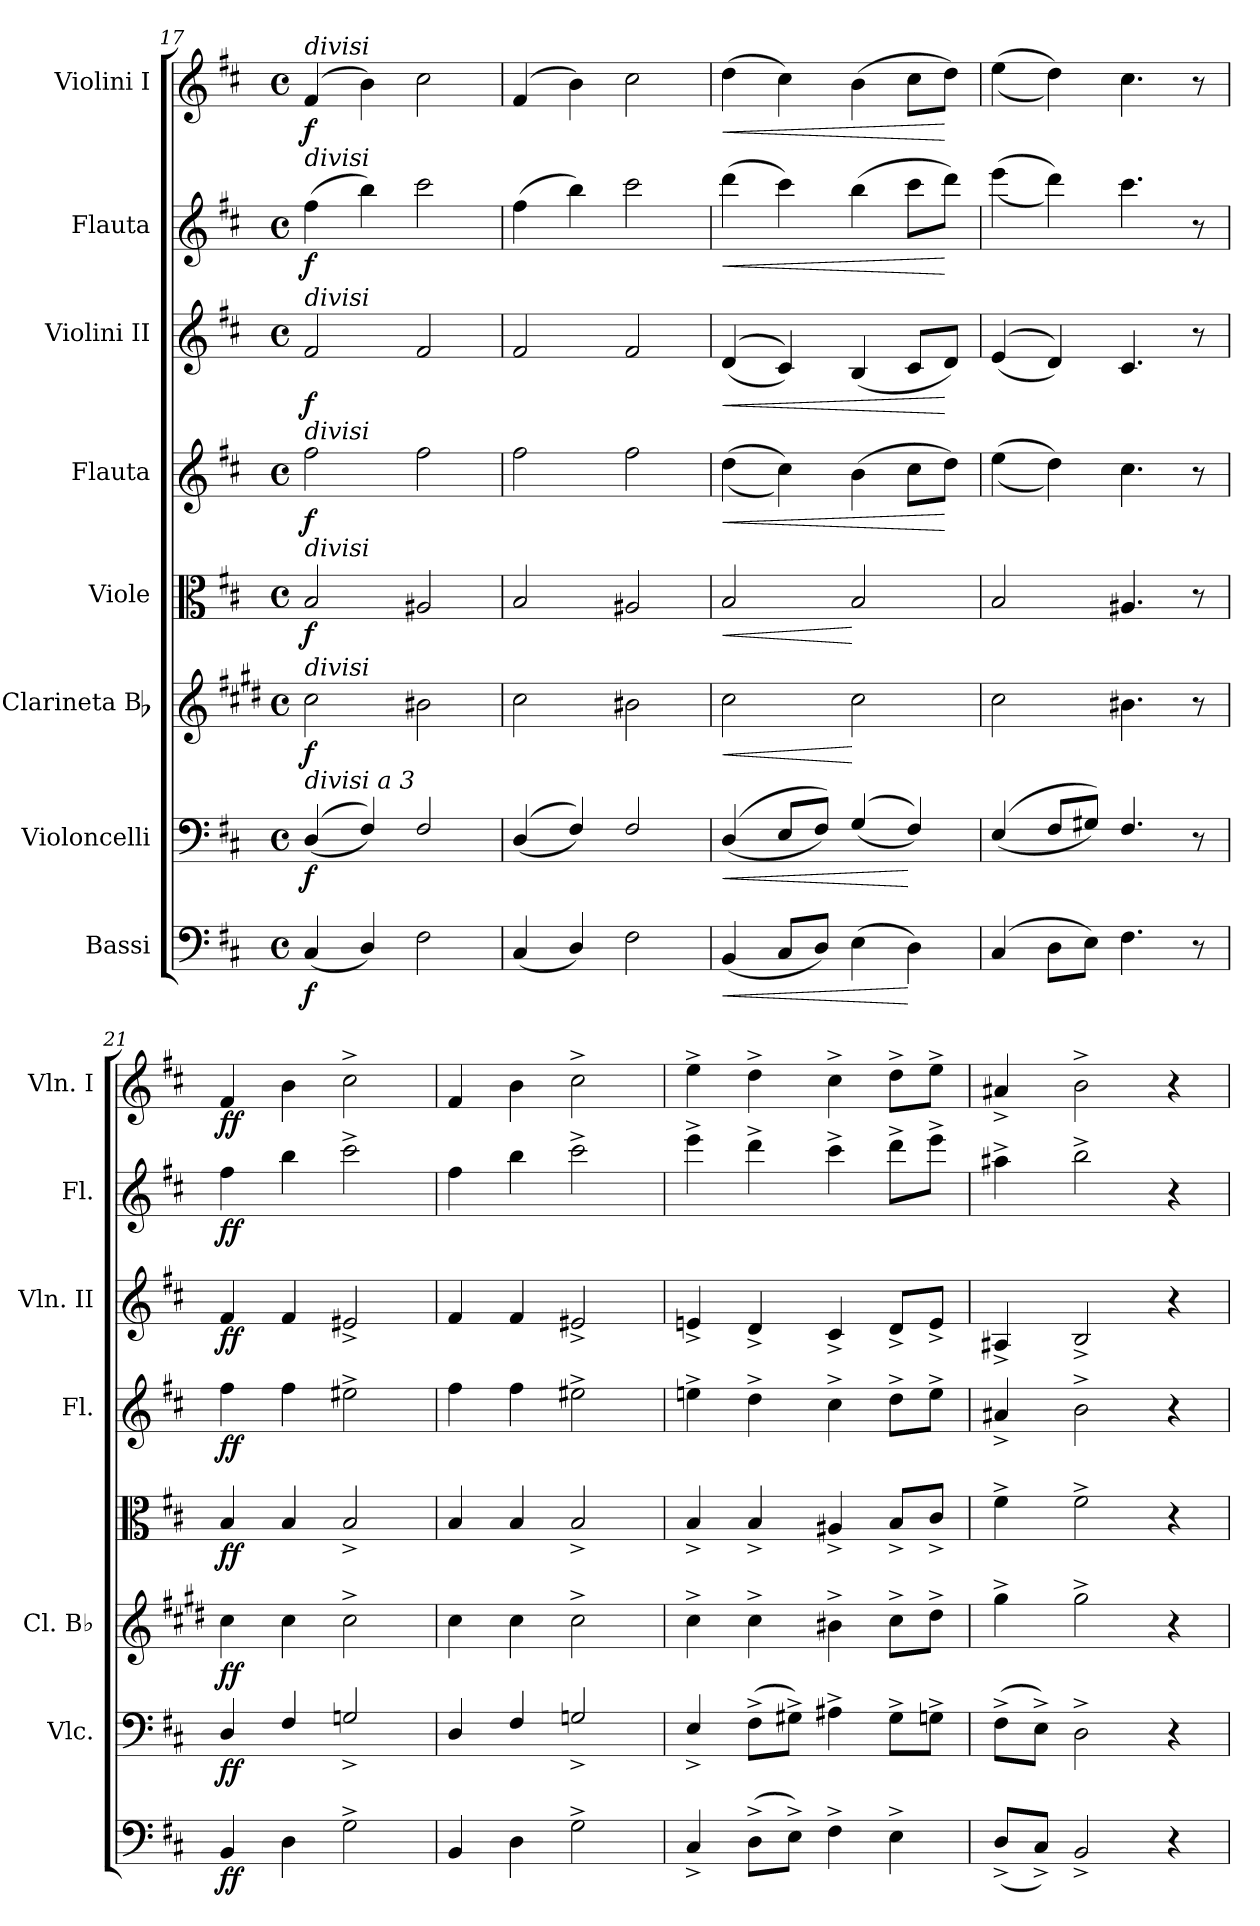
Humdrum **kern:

**kern	**dynam	**kern	**dynam	**kern	**dynam	**kern	**dynam	**kern	**dynam	**kern	**dynam	**kern	**dynam	**kern	**dynam
*part8	*part8	*part7	*part7	*part6	*part6	*part5	*part5	*part4	*part4	*part3	*part3	*part2	*part2	*part1	*part1
*staff8	*staff8	*staff7	*staff7	*staff6	*staff6	*staff5	*staff5	*staff4	*staff4	*staff3	*staff3	*staff2	*staff2	*staff1	*staff1
*I"Bassi	*	*I"Violoncelli	*	*I"Clarineta Bb	*	*I"Viole	*	*I"Flauta	*	*I"Violini II	*	*I"Flauta	*	*I"Violini I	*
*	*	*I'Vlc.	*	*I'Cl. Bb	*	*	*	*I'Fl.	*	*I'Vln. II	*	*I'Fl.	*	*I'Vln. I	*
*clefF4	*	*clefF4	*	*clefG2	*	*clefC3	*	*clefG2	*	*clefG2	*	*clefG2	*	*clefG2	*
*	*	*	*	*ITrd1c2	*	*	*	*	*	*	*	*	*	*	*
*k[f#c#]	*	*k[f#c#]	*	*k[f#c#]	*	*k[f#c#]	*	*k[f#c#]	*	*k[f#c#]	*	*k[f#c#]	*	*k[f#c#]	*
*M4/4	*	*M4/4	*	*M4/4	*	*M4/4	*	*M4/4	*	*M4/4	*	*M4/4	*	*M4/4	*
*met(c)	*	*met(c)	*	*met(c)	*	*met(c)	*	*met(c)	*	*met(c)	*	*met(c)	*	*met(c)	*
=17	=17	=17	=17	=17	=17	=17	=17	=17	=17	=17	=17	=17	=17	=17	=17
!	!	!	!	!	!	!	!	!	!	!	!	!	!	!LO:TX:a:i:t=divisi	!
!	!	!	!	!	!	!	!	!	!	!	!	!LO:TX:a:i:t=divisi	!	!	!
!	!	!	!	!	!	!	!	!	!	!LO:TX:a:i:t=divisi	!	!	!	!	!
!	!	!	!	!	!	!	!	!LO:TX:a:i:t=divisi	!	!	!	!	!	!	!
!	!	!	!	!	!	!LO:TX:a:i:t=divisi	!	!	!	!	!	!	!	!	!
!	!	!	!	!LO:TX:a:i:t=divisi	!	!	!	!	!	!	!	!	!	!	!
!	!	!LO:TX:a:i:t=divisi a 3	!	!	!	!	!	!	!	!	!	!	!	!	!
!	!LO:DY:b	!	!LO:DY:b	!	!LO:DY:b	!	!LO:DY:b	!	!LO:DY:b	!	!LO:DY:b	!	!LO:DY:b	!	!LO:DY:b
(4C#/	f	((>4D/	f	2b\	f	2B/	f	2ff#\	f	2f#/	f	(4ff#\	f	(4f#/	f
4D/)	.	4F#/))	.	.	.	.	.	.	.	.	.	4bb\)	.	4b\)	.
2F#\	.	2F#/	.	2a#X\	.	2A#X/	.	2ff#\	.	2f#/	.	2ccc#\	.	2cc#\	.
=18	=18	=18	=18	=18	=18	=18	=18	=18	=18	=18	=18	=18	=18	=18	=18
(4C#/	.	((>4D/	.	2b\	.	2B/	.	2ff#\	.	2f#/	.	(4ff#\	.	(4f#/	.
4D/)	.	4F#/))	.	.	.	.	.	.	.	.	.	4bb\)	.	4b\)	.
2F#\	.	2F#/	.	2a#X\	.	2A#X/	.	2ff#\	.	2f#/	.	2ccc#\	.	2cc#\	.
!!LO:PB:g=z
=19	=19	=19	=19	=19	=19	=19	=19	=19	=19	=19	=19	=19	=19	=19	=19
!	!LO:HP:b	!	!LO:HP:b	!	!LO:HP:b	!	!LO:HP:b	!	!LO:HP:b	!	!LO:HP:b	!	!LO:HP:b	!	!LO:HP:b
(4BB/	<	(>(4D/	<	2b\	<	2B/	<	(>(4dd\	<	(>(4d/	<	(4ddd\	<	(4dd\	<
8C#/L	.	8E/L	.	.	.	.	.	4cc#\))	.	4c#/))	.	4ccc#\)	.	4cc#\)	.
8D/J)	.	8F#/J))	.	.	.	.	.	.	.	.	.	.	.	.	.
(4E\	.	(>(4G/	.	2b\	[	2B/	[	(4b\	.	(4B/	.	(4bb\	.	(4b\	.
4D\)	[	4F#/))	[	.	.	.	.	8cc#\L	.	8c#/L	.	8ccc#\L	.	8cc#\L	.
.	.	.	.	.	.	.	.	8dd\J)	[	8d/J)	[	8ddd\J)	[	8dd\J)	[
=20	=20	=20	=20	=20	=20	=20	=20	=20	=20	=20	=20	=20	=20	=20	=20
(4C#/	.	((>4E/	.	2b\	.	2B/	.	(>(4ee\	.	(>(4e/	.	((4eee\	.	((4ee\	.
8D\L	.	8F#/L	.	.	.	.	.	4dd\))	.	4d/))	.	4ddd\))	.	4dd\))	.
8E\J)	.	8G#X/J))	.	.	.	.	.	.	.	.	.	.	.	.	.
4.F#\	.	4.F#/	.	4.a#X\	.	4.A#X/	.	4.cc#\	.	4.c#/	.	4.ccc#\	.	4.cc#\	.
8r	.	8r	.	8r	.	8r	.	8r	.	8r	.	8r	.	8r	.
=21	=21	=21	=21	=21	=21	=21	=21	=21	=21	=21	=21	=21	=21	=21	=21
!	!LO:DY:b	!	!LO:DY:b	!	!LO:DY:b	!	!LO:DY:b	!	!LO:DY:b	!	!LO:DY:b	!	!LO:DY:b	!	!LO:DY:b
4BB/	ff	4D/	ff	4b\	ff	4B/	ff	4ff#\	ff	4f#/	ff	4ff#\	ff	4f#/	ff
4D\	.	4F#/	.	4b\	.	4B/	.	4ff#\	.	4f#/	.	4bb\	.	4b\	.
2G^\	.	2Gn^/	.	2b^\	.	2B^/	.	2ee#X^\	.	2e#X^/	.	2ccc#^\	.	2cc#^\	.
=22	=22	=22	=22	=22	=22	=22	=22	=22	=22	=22	=22	=22	=22	=22	=22
4BB/	.	4D/	.	4b\	.	4B/	.	4ff#\	.	4f#/	.	4ff#\	.	4f#/	.
4D\	.	4F#/	.	4b\	.	4B/	.	4ff#\	.	4f#/	.	4bb\	.	4b\	.
2G^\	.	2Gn^/	.	2b^\	.	2B^/	.	2ee#X^\	.	2e#X^/	.	2ccc#^\	.	2cc#^\	.
=23	=23	=23	=23	=23	=23	=23	=23	=23	=23	=23	=23	=23	=23	=23	=23
4C#^/	.	4E^/	.	4b^\	.	4B^/	.	4een^\	.	4en^/	.	4eee^\	.	4ee^\	.
(8D^\L	.	(8F#^\L	.	4b^\	.	4B^/	.	4dd^\	.	4d^/	.	4ddd^\	.	4dd^\	.
8E^\J)	.	8G#X^\J)	.	.	.	.	.	.	.	.	.	.	.	.	.
4F#^\	.	4A#X^\	.	4a#X^\	.	4A#X^/	.	4cc#^\	.	4c#^/	.	4ccc#^\	.	4cc#^\	.
4E^\	.	8G#^\L	.	8b^\L	.	8B^/L	.	8dd^\L	.	8d^/L	.	8ddd^\L	.	8dd^\L	.
.	.	8Gn^\J	.	8cc#^\J	.	8c#^/J	.	8ee^\J	.	8e^/J	.	8eee^\J	.	8ee^\J	.
=24	=24	=24	=24	=24	=24	=24	=24	=24	=24	=24	=24	=24	=24	=24	=24
(8D^/L	.	(8F#^\L	.	4ff#^\	.	4f#^\	.	4a#X^/	.	4A#X^/	.	4aa#X^\	.	4a#X^/	.
8C#^/J)	.	8E^\J)	.	.	.	.	.	.	.	.	.	.	.	.	.
2BB^/	.	2D^\	.	2ff#^\	.	2f#^\	.	2b^\	.	2B^/	.	2bb^\	.	2b^\	.
4r	.	4r	.	4r	.	4r	.	4r	.	4r	.	4r	.	4r	.
=	=	=	=	=	=	=	=	=	=	=	=	=	=	=	=
*-	*-	*-	*-	*-	*-	*-	*-	*-	*-	*-	*-	*-	*-	*-	*-
